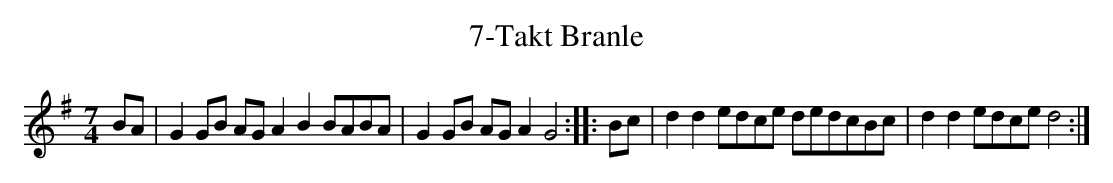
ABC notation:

X:1
T:7-Takt Branle
M:7/4
K:G
BA|\
G2GB AGA2 B2BABA | G2GB AGA2 G4 :: \
Bc |\
d2d2 edce dedcBc | d2d2 edce d4 :|
